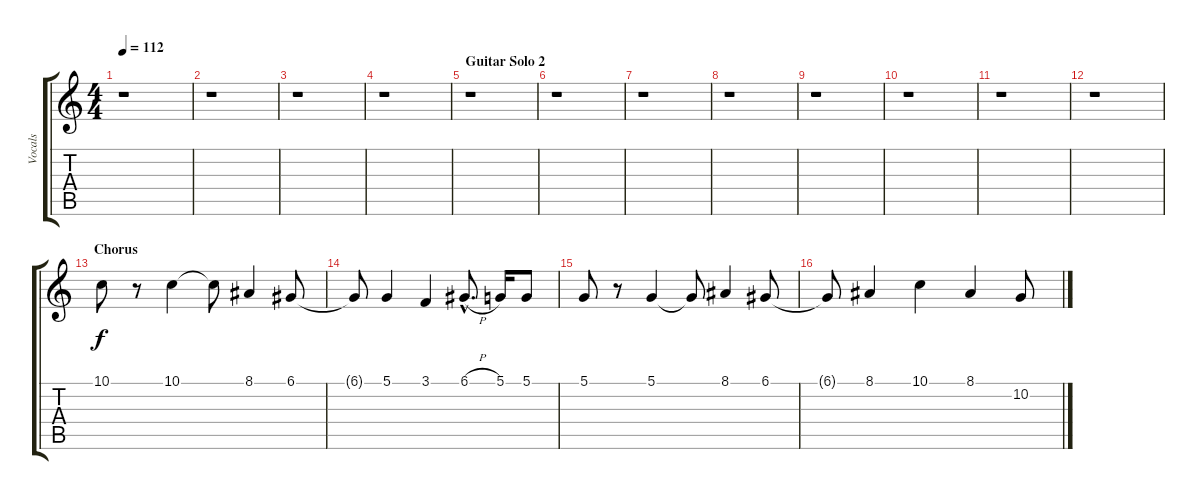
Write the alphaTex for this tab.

\track ("Vocals" "Vocals") {instrument lead6voice}
\staff {score tabs}
\tuning (D4 A3 F3 C3 G2 D2) {hide}
\ts (4 4)
\tempo 112
\clef g2
\ks c
r.1{dy mp} |
r.1 |
r.1 |
r.1 |
\section ("" "Guitar Solo 2")
r.1 |
r.1 |
r.1 |
r.1 |
r.1 |
r.1 |
r.1 |
r.1 |
\section ("" "Chorus")
10.1.8{dy f} r.8 10.1.4 10.1{t}.8 8.1.4 6.1.8 |
6.1{t}.8 5.1.4 3.1.4 6.1{h hac}.8{d} 5.1.16 5.1.8 |
5.1.8 r.8 5.1.4 5.1{t}.8 8.1.4 6.1.8 |
6.1{t}.8 8.1.4 10.1.4 8.1.4 10.2.8
